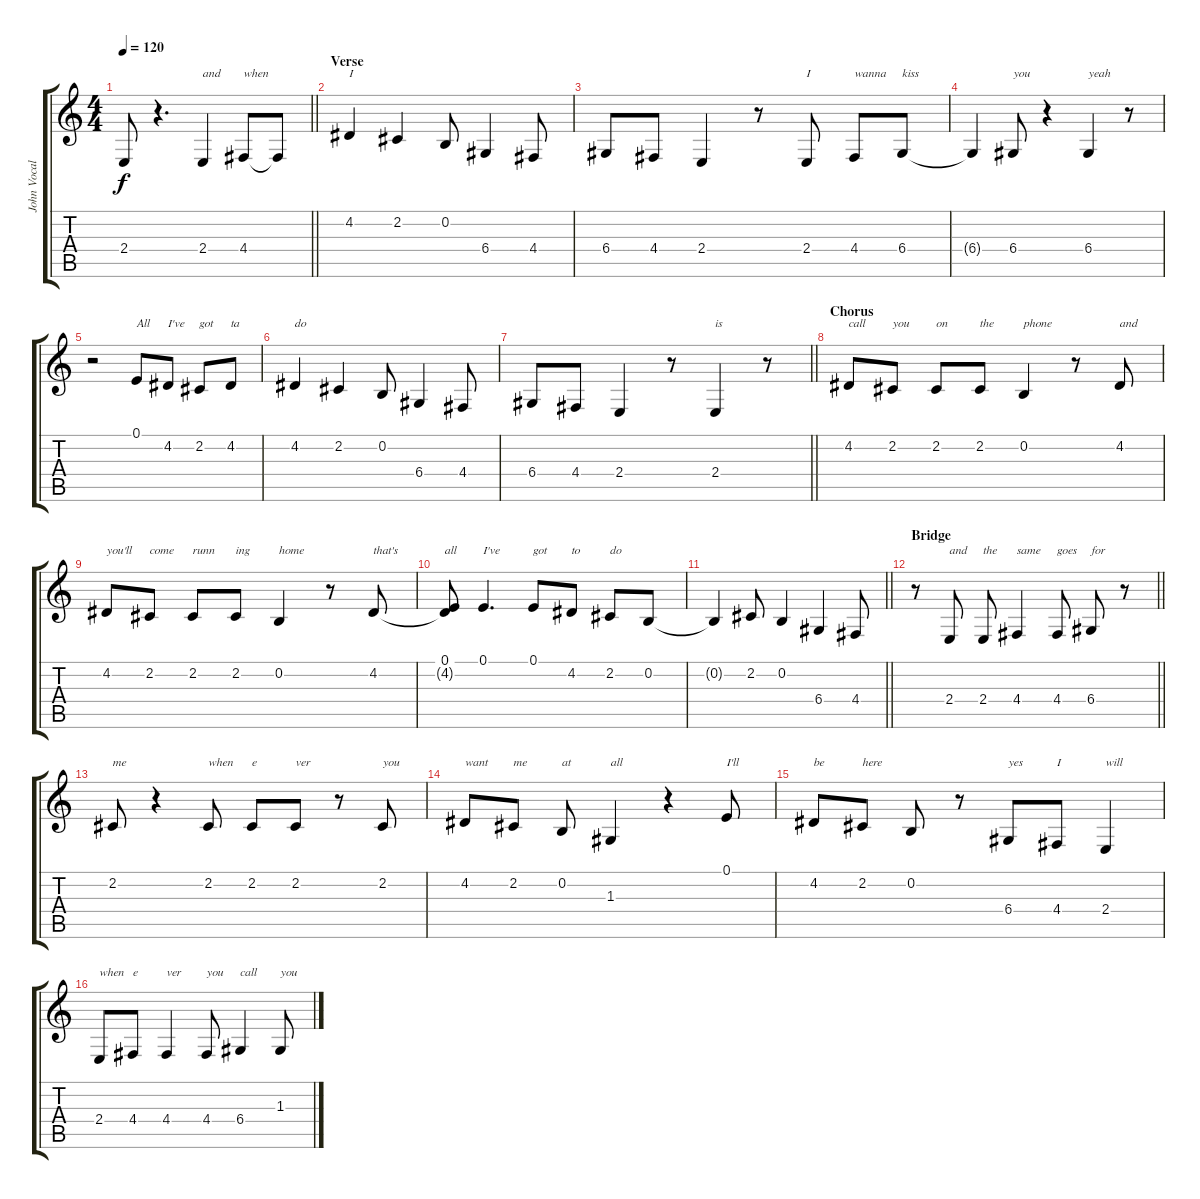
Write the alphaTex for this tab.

\track ("John Vocals" "John Vocal") {instrument electricgrandpiano}
\staff {score tabs}
\tuning (E4 B3 G3 D3 A2 E2) {hide}
\ts (4 4)
\tempo 120
\clef g2
\barLineRight lightlight
\ks c
2.4.8{dy f} r.4{d} 2.4.4{txt "and"} 4.4.8{txt "when"} 4.4{t}.8 |
\section ("" "Verse")
4.2.4{txt "I"} 2.2.4 0.2.8 6.4.4 4.4.8 |
6.4.8 4.4.8 2.4.4 r.8 2.4.8{txt "I"} 4.4.8{txt "wanna"} 6.4.8{txt "kiss"} |
6.4{t}.4 6.4.8{txt "you"} r.4 6.4.4{txt "yeah"} r.8 |
r.2 0.1.8{txt "All"} 4.2.8{txt "I've"} 2.2.8{txt "got"} 4.2.8{txt "ta"} |
4.2.4{txt "do"} 2.2.4 0.2.8 6.4.4 4.4.8 |
\barLineRight lightlight
6.4.8 4.4.8 2.4.4 r.8 2.4.4{txt "is"} r.8 |
\section ("" "Chorus")
4.2.8{txt "call"} 2.2.8{txt "you"} 2.2.8{txt "on"} 2.2.8{txt "the"} 0.2.4{txt "phone"} r.8 4.2.8{txt "and"} |
4.2.8{txt "you'll"} 2.2.8{txt "come"} 2.2.8{txt "runn"} 2.2.8{txt "ing"} 0.2.4{txt "home"} r.8 4.2.8{txt "that's"} |
(0.1 4.2{t}).8{txt "all"} 0.1.4{d txt "I've"} 0.1.8{txt "got"} 4.2.8{txt "to"} 2.2.8{txt "do"} 0.2.8 |
\barLineRight lightlight
0.2{t}.4 2.2.8 0.2.4 6.4.4 4.4.8 |
\section ("" "Bridge")
\barLineRight lightlight
r.8 2.4.8{txt "and"} 2.4.8{txt "the"} 4.4.4{txt "same"} 4.4.8{txt "goes"} 6.4.8{txt "for"} r.8 |
2.2.8{txt "me"} r.4 2.2.8{txt "when"} 2.2.8{txt "e"} 2.2.8{txt "ver"} r.8 2.2.8{txt "you"} |
4.2.8{txt "want"} 2.2.8{txt "me"} 0.2.8{txt "at"} 1.3.4{txt "all"} r.4 0.1.8{txt "I'll"} |
4.2.8{txt "be"} 2.2.8{txt "here"} 0.2.8 r.8 6.4.8{txt "yes"} 4.4.8{txt "I"} 2.4.4{txt "will"} |
2.4.8{txt "when"} 4.4.8{txt "e"} 4.4.4{txt "ver"} 4.4.8{txt "you"} 6.4.4{txt "call"} 1.3.8{txt "you"}
